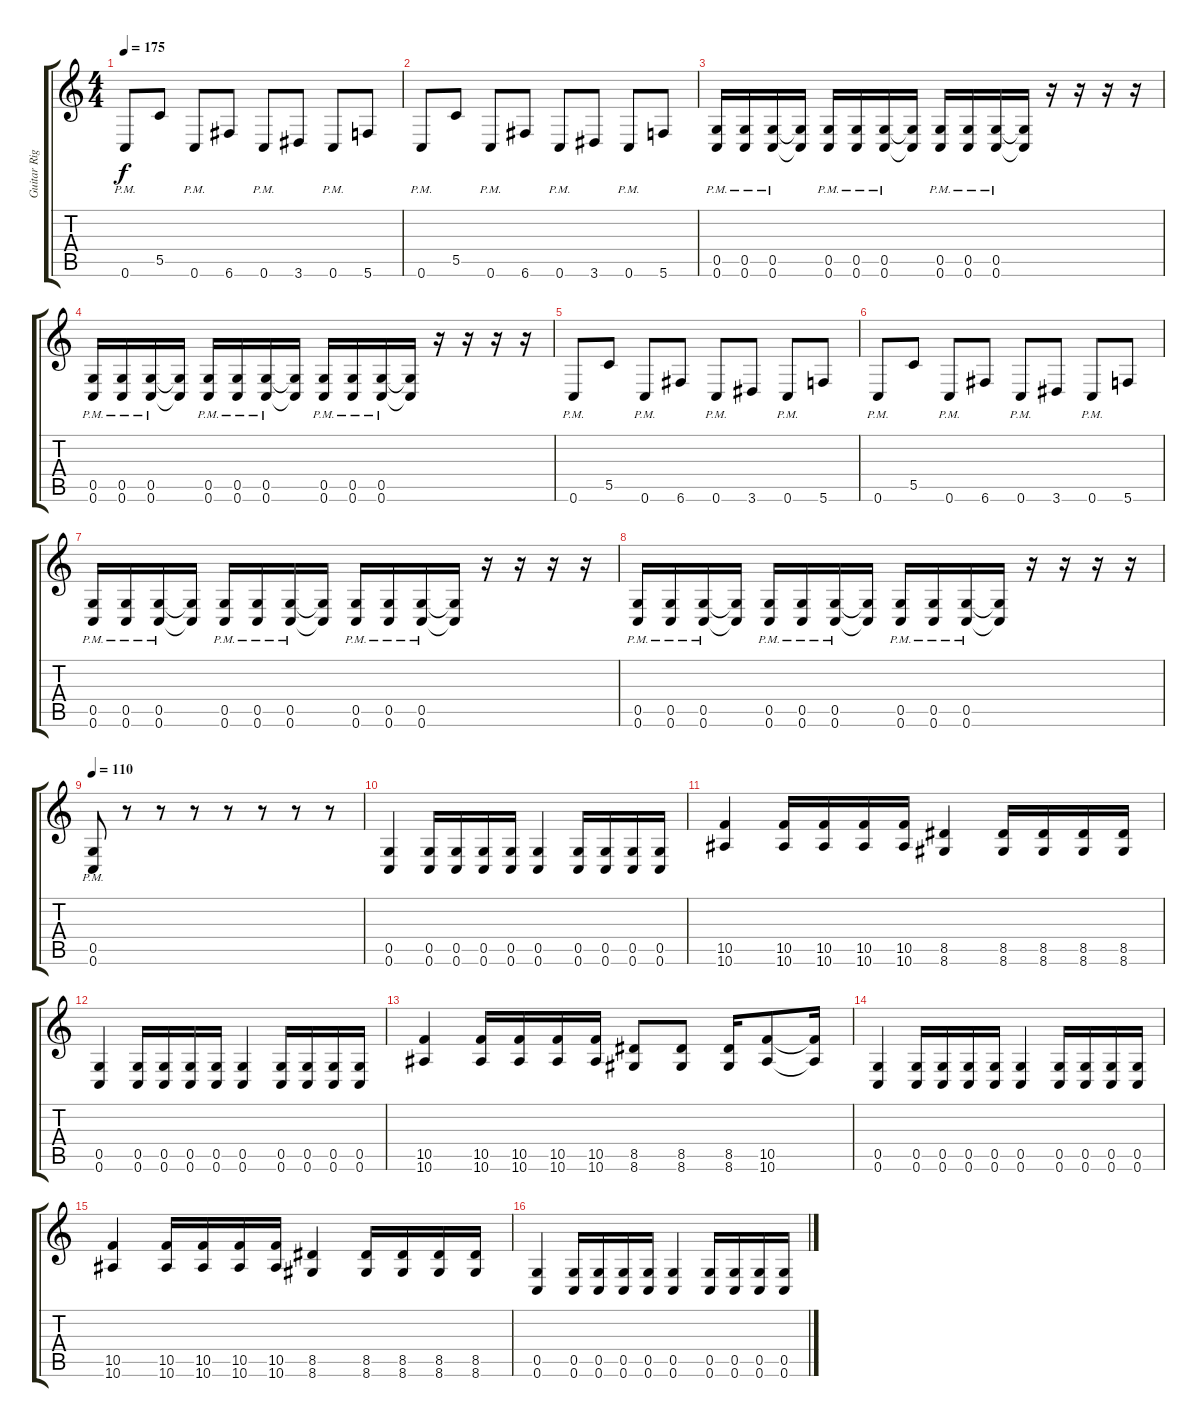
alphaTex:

\track ("Guitar Right" "Guitar Rig") {instrument distortionguitar}
\staff {score tabs}
\tuning (D4 A3 F3 C3 G2 C2) {hide}
\ts (4 4)
\tempo 175
\clef g2
\ks c
0.6{pm}.8{dy f} 5.5.8 0.6{pm}.8 6.6.8 0.6{pm}.8 3.6.8 0.6{pm}.8 5.6.8 |
0.6{pm}.8 5.5.8 0.6{pm}.8 6.6.8 0.6{pm}.8 3.6.8 0.6{pm}.8 5.6.8 |
(0.5 0.6{pm}).16 (0.5 0.6{pm}).16 (0.5 0.6{pm}).16 (0.5{t} 0.6{t}).16 (0.5 0.6{pm}).16 (0.5 0.6{pm}).16 (0.5 0.6{pm}).16 (0.5{t} 0.6{t}).16 (0.5 0.6{pm}).16 (0.5 0.6{pm}).16 (0.5 0.6{pm}).16 (0.5{t} 0.6{t}).16 r.16 r.16 r.16 r.16 |
(0.5 0.6{pm}).16 (0.5 0.6{pm}).16 (0.5 0.6{pm}).16 (0.5{t} 0.6{t}).16 (0.5 0.6{pm}).16 (0.5 0.6{pm}).16 (0.5 0.6{pm}).16 (0.5{t} 0.6{t}).16 (0.5 0.6{pm}).16 (0.5 0.6{pm}).16 (0.5 0.6{pm}).16 (0.5{t} 0.6{t}).16 r.16 r.16 r.16 r.16 |
0.6{pm}.8 5.5.8 0.6{pm}.8 6.6.8 0.6{pm}.8 3.6.8 0.6{pm}.8 5.6.8 |
0.6{pm}.8 5.5.8 0.6{pm}.8 6.6.8 0.6{pm}.8 3.6.8 0.6{pm}.8 5.6.8 |
(0.5 0.6{pm}).16 (0.5 0.6{pm}).16 (0.5 0.6{pm}).16 (0.5{t} 0.6{t}).16 (0.5 0.6{pm}).16 (0.5 0.6{pm}).16 (0.5 0.6{pm}).16 (0.5{t} 0.6{t}).16 (0.5 0.6{pm}).16 (0.5 0.6{pm}).16 (0.5 0.6{pm}).16 (0.5{t} 0.6{t}).16 r.16 r.16 r.16 r.16 |
(0.5 0.6{pm}).16 (0.5 0.6{pm}).16 (0.5 0.6{pm}).16 (0.5{t} 0.6{t}).16 (0.5 0.6{pm}).16 (0.5 0.6{pm}).16 (0.5 0.6{pm}).16 (0.5{t} 0.6{t}).16 (0.5 0.6{pm}).16 (0.5 0.6{pm}).16 (0.5 0.6{pm}).16 (0.5{t} 0.6{t}).16 r.16 r.16 r.16 r.16 |
\tempo 110
(0.5{pm} 0.6{pm}).8 r.8 r.8 r.8 r.8 r.8 r.8 r.8 |
(0.5 0.6).4 (0.5 0.6).16 (0.5 0.6).16 (0.5 0.6).16 (0.5 0.6).16 (0.5 0.6).4 (0.5 0.6).16 (0.5 0.6).16 (0.5 0.6).16 (0.5 0.6).16 |
(10.5 10.6).4 (10.5 10.6).16 (10.5 10.6).16 (10.5 10.6).16 (10.5 10.6).16 (8.5 8.6).4 (8.5 8.6).16 (8.5 8.6).16 (8.5 8.6).16 (8.5 8.6).16 |
(0.5 0.6).4 (0.5 0.6).16 (0.5 0.6).16 (0.5 0.6).16 (0.5 0.6).16 (0.5 0.6).4 (0.5 0.6).16 (0.5 0.6).16 (0.5 0.6).16 (0.5 0.6).16 |
(10.5 10.6).4 (10.5 10.6).16 (10.5 10.6).16 (10.5 10.6).16 (10.5 10.6).16 (8.5 8.6).8 (8.5 8.6).8 (8.5 8.6).16 (10.5 10.6).8 (10.5{t} 10.6{t}).16 |
(0.5 0.6).4 (0.5 0.6).16 (0.5 0.6).16 (0.5 0.6).16 (0.5 0.6).16 (0.5 0.6).4 (0.5 0.6).16 (0.5 0.6).16 (0.5 0.6).16 (0.5 0.6).16 |
(10.5 10.6).4 (10.5 10.6).16 (10.5 10.6).16 (10.5 10.6).16 (10.5 10.6).16 (8.5 8.6).4 (8.5 8.6).16 (8.5 8.6).16 (8.5 8.6).16 (8.5 8.6).16 |
(0.5 0.6).4 (0.5 0.6).16 (0.5 0.6).16 (0.5 0.6).16 (0.5 0.6).16 (0.5 0.6).4 (0.5 0.6).16 (0.5 0.6).16 (0.5 0.6).16 (0.5 0.6).16
